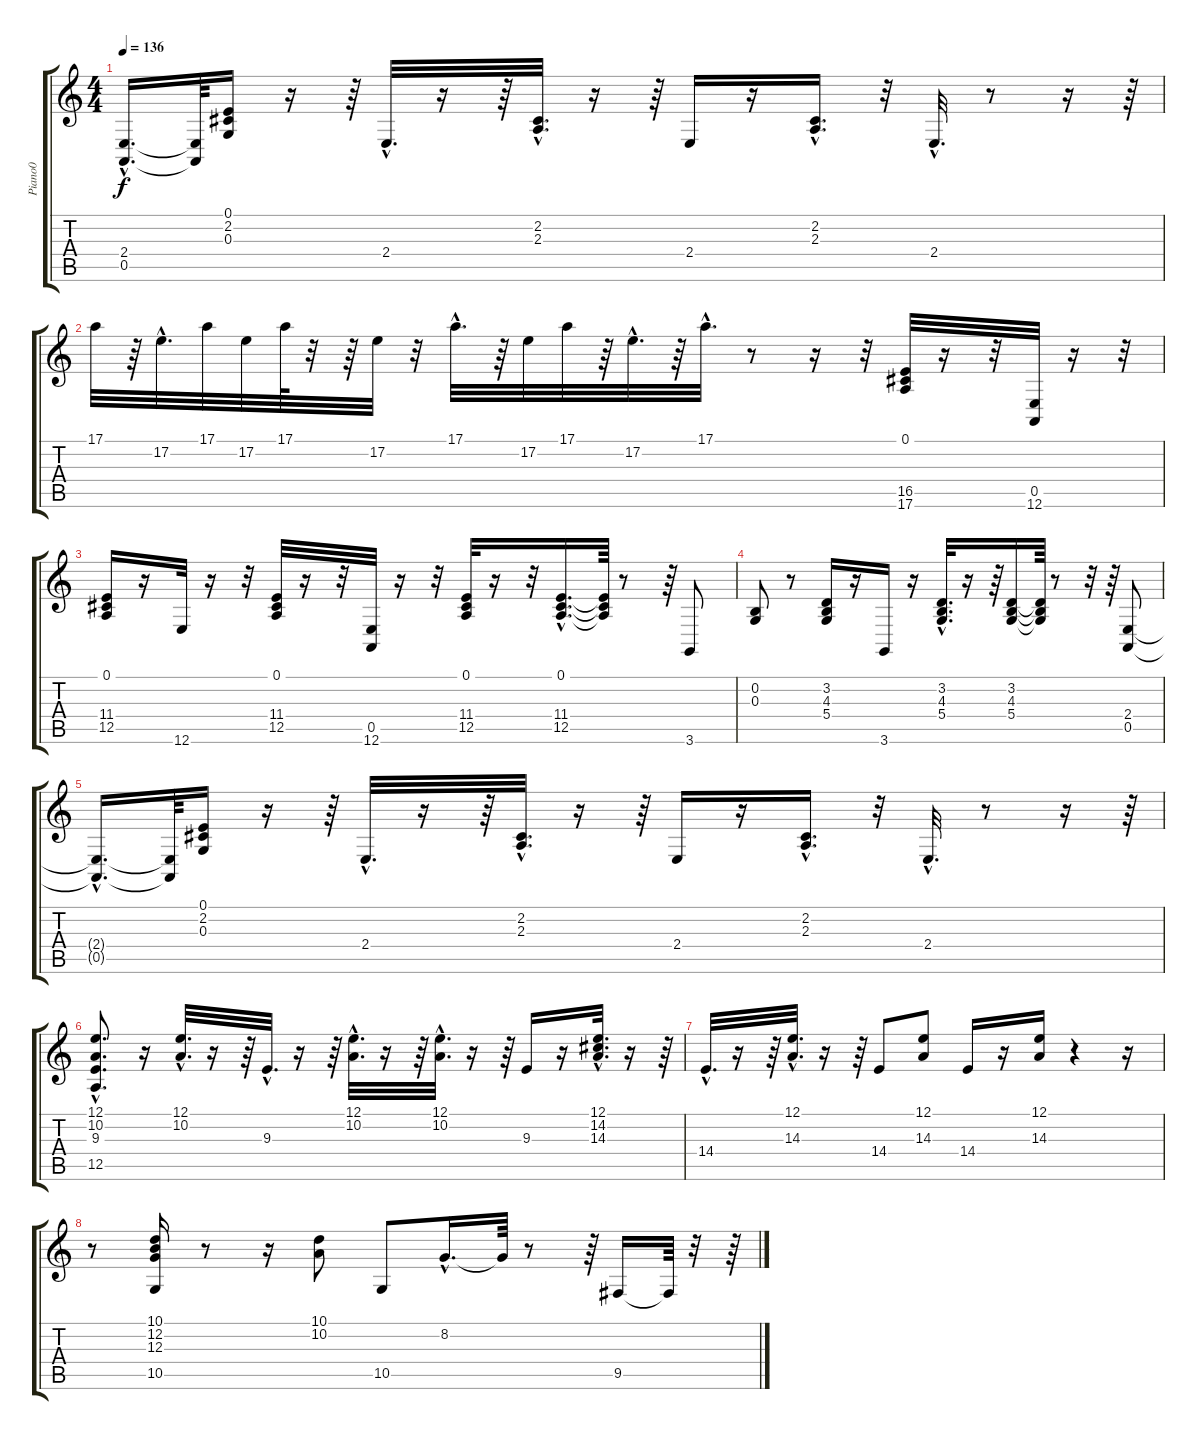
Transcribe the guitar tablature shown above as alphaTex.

\track ("Piano0" "Piano0") {instrument acousticgrandpiano}
\staff {score tabs}
\tuning (E4 B3 G3 D3 A2 E2) {hide}
\ts (4 4)
\tempo 136
\clef g2
\ks c
(2.4{hac t} 0.5{hac t}).16{d dy f} (2.4{t} 0.5{t}).64 (0.1 2.2 0.3).16 r.16 r.64 2.4{hac}.32{d} r.16 r.64 (2.2{hac} 2.3{hac}).32{d} r.16 r.64 2.4.16 r.16 (2.2{hac} 2.3{hac}).16{d} r.32 2.4{hac}.32{d} r.8 r.16 r.64 |
17.1.32 r.64 17.2{hac}.32{d} 17.1.32 17.2.32 17.1.64 r.32 r.64 17.2.32 r.32 17.1{hac}.32{d} r.64 17.2.32 17.1.32 r.64 17.2{hac}.32{d} r.64 17.1{hac}.32{d} r.8 r.16 r.32 (0.1 16.5 17.6).32 r.16 r.32 (0.5 12.6).32 r.16 r.32 |
(0.1 11.4 12.5).16 r.16 12.6.32 r.16 r.32 (0.1 11.4 12.5).32 r.16 r.32 (0.5 12.6).32 r.16 r.32 (0.1 11.4 12.5).32 r.16 r.32 (0.1{hac} 11.4{hac} 12.5{hac}).16{d} (0.1{t} 11.4{t} 12.5{t}).64 r.8 r.64 3.6.8 |
(0.2 0.3).8 r.8 (3.2 4.3 5.4).16 r.16 3.6.16 r.16 (3.2{hac} 4.3{hac} 5.4{hac}).32{d} r.16 r.64 (3.2 4.3 5.4).16 (3.2{t} 4.3{t} 5.4{t}).64 r.8 r.32 r.64 (2.4 0.5).8 |
(2.4{hac t} 0.5{hac t}).16{d} (2.4{t} 0.5{t}).64 (0.1 2.2 0.3).16 r.16 r.64 2.4{hac}.32{d} r.16 r.64 (2.2{hac} 2.3{hac}).32{d} r.16 r.64 2.4.16 r.16 (2.2{hac} 2.3{hac}).16{d} r.32 2.4{hac}.32{d} r.8 r.16 r.64 |
(12.1{hac} 10.2{hac} 9.3{hac} 12.5{hac}).8{d} r.16 (12.1{hac} 10.2{hac}).32{d} r.16 r.64 9.3{hac}.32{d} r.16 r.64 (12.1{hac} 10.2{hac}).32{d} r.16 r.64 (12.1{hac} 10.2{hac}).32{d} r.16 r.64 9.3.16 r.16 (12.1{hac} 14.2{hac} 14.3{hac}).32{d} r.16 r.64 |
14.4{hac}.32{d} r.16 r.64 (12.1{hac} 14.3{hac}).32{d} r.16 r.64 14.4.8 (12.1 14.3).8 14.4.16 r.16 (12.1 14.3).16 r.4 r.16 |
r.8 (10.1 12.2 12.3 10.5).16 r.8 r.16 (10.1 10.2).8 10.5.8 8.2{hac}.16{d} 8.2{t}.64 r.8 r.64 9.5.16 9.5{t}.64 r.32 r.64
